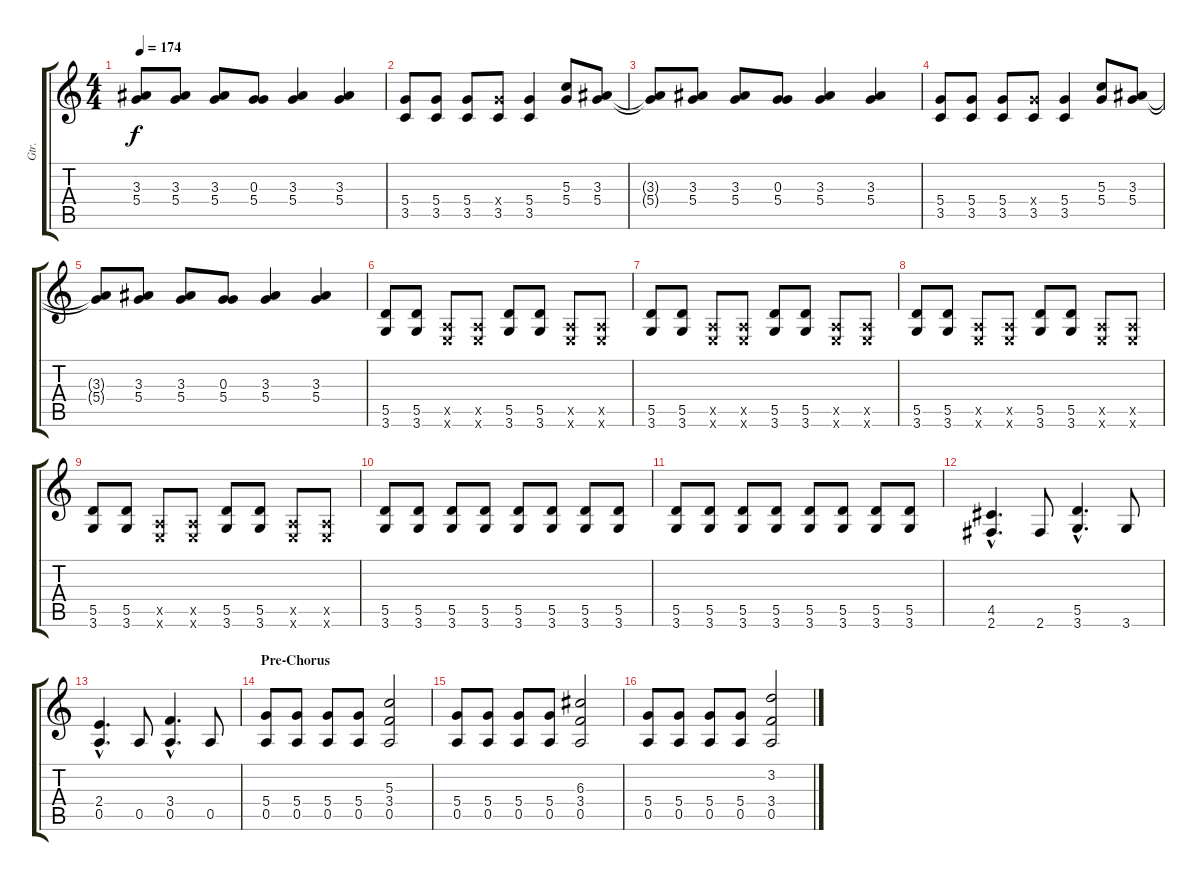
\track ("Gtr." "Gtr.") {instrument overdrivenguitar}
\staff {score tabs}
\tuning (E4 B3 G3 D3 A2 E2) {hide}
\ts (4 4)
\tempo 174
\clef g2
\ks c
(3.3{t} 5.4{t}).8{dy f} (3.3 5.4).8 (3.3 5.4).8 (0.3 5.4).8 (3.3 5.4).4 (3.3 5.4).4 |
(5.4 3.5).8 (5.4 3.5).8 (5.4 3.5).8 (5.4{x} 3.5).8 (5.4 3.5).4 (5.3 5.4).8 (3.3 5.4).8 |
(3.3{t} 5.4{t}).8 (3.3 5.4).8 (3.3 5.4).8 (0.3 5.4).8 (3.3 5.4).4 (3.3 5.4).4 |
(5.4 3.5).8 (5.4 3.5).8 (5.4 3.5).8 (5.4{x} 3.5).8 (5.4 3.5).4 (5.3 5.4).8 (3.3 5.4).8 |
(3.3{t} 5.4{t}).8 (3.3 5.4).8 (3.3 5.4).8 (0.3 5.4).8 (3.3 5.4).4 (3.3 5.4).4 |
(5.5 3.6).8 (5.5 3.6).8 (0.5{x} 0.6{x}).8 (0.5{x} 0.6{x}).8 (5.5 3.6).8 (5.5 3.6).8 (0.5{x} 0.6{x}).8 (0.5{x} 0.6{x}).8 |
(5.5 3.6).8 (5.5 3.6).8 (0.5{x} 0.6{x}).8 (0.5{x} 0.6{x}).8 (5.5 3.6).8 (5.5 3.6).8 (0.5{x} 0.6{x}).8 (0.5{x} 0.6{x}).8 |
(5.5 3.6).8 (5.5 3.6).8 (0.5{x} 0.6{x}).8 (0.5{x} 0.6{x}).8 (5.5 3.6).8 (5.5 3.6).8 (0.5{x} 0.6{x}).8 (0.5{x} 0.6{x}).8 |
(5.5 3.6).8 (5.5 3.6).8 (0.5{x} 0.6{x}).8 (0.5{x} 0.6{x}).8 (5.5 3.6).8 (5.5 3.6).8 (0.5{x} 0.6{x}).8 (0.5{x} 0.6{x}).8 |
(5.5 3.6).8 (5.5 3.6).8 (5.5 3.6).8 (5.5 3.6).8 (5.5 3.6).8 (5.5 3.6).8 (5.5 3.6).8 (5.5 3.6).8 |
(5.5 3.6).8 (5.5 3.6).8 (5.5 3.6).8 (5.5 3.6).8 (5.5 3.6).8 (5.5 3.6).8 (5.5 3.6).8 (5.5 3.6).8 |
(4.5{hac} 2.6{hac}).4{d} 2.6.8 (5.5{hac} 3.6{hac}).4{d} 3.6.8 |
(2.4{hac} 0.5{hac}).4{d} 0.5.8 (3.4{hac} 0.5{hac}).4{d} 0.5.8 |
\section ("" "Pre-Chorus")
(5.4 0.5).8 (5.4 0.5).8 (5.4 0.5).8 (5.4 0.5).8 (5.3 3.4 0.5).2 |
(5.4 0.5).8 (5.4 0.5).8 (5.4 0.5).8 (5.4 0.5).8 (6.3 3.4 0.5).2 |
(5.4 0.5).8 (5.4 0.5).8 (5.4 0.5).8 (5.4 0.5).8 (3.2 3.4 0.5).2
